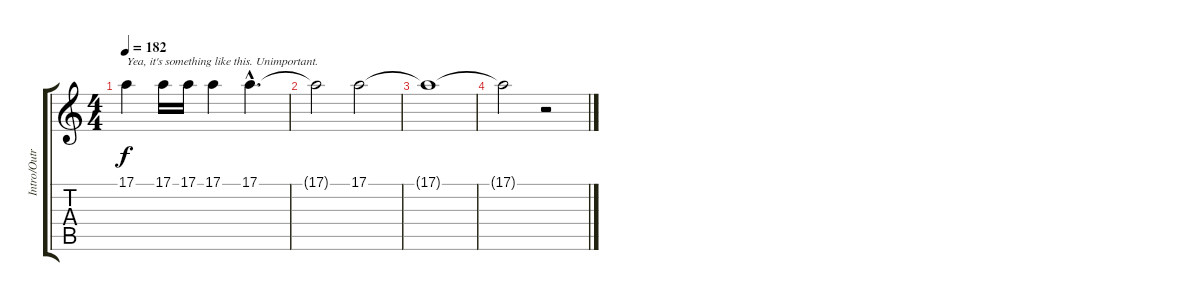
\track ("Intro/Outro" "Intro/Outr") {instrument fx7echoes}
\staff {score tabs}
\tuning (E4 B3 G3 D3 A2 E2) {hide}
\ts (4 4)
\tempo 182
\clef g2
\ks c
17.1.4{txt "Yea, it's something like this. Unimportant." dy f instrument fx7echoes} 17.1.16 17.1.16 17.1.4 17.1{hac}.4{d} |
17.1{t}.2 17.1.2 |
17.1{t}.1 |
17.1{t}.2 r.2
